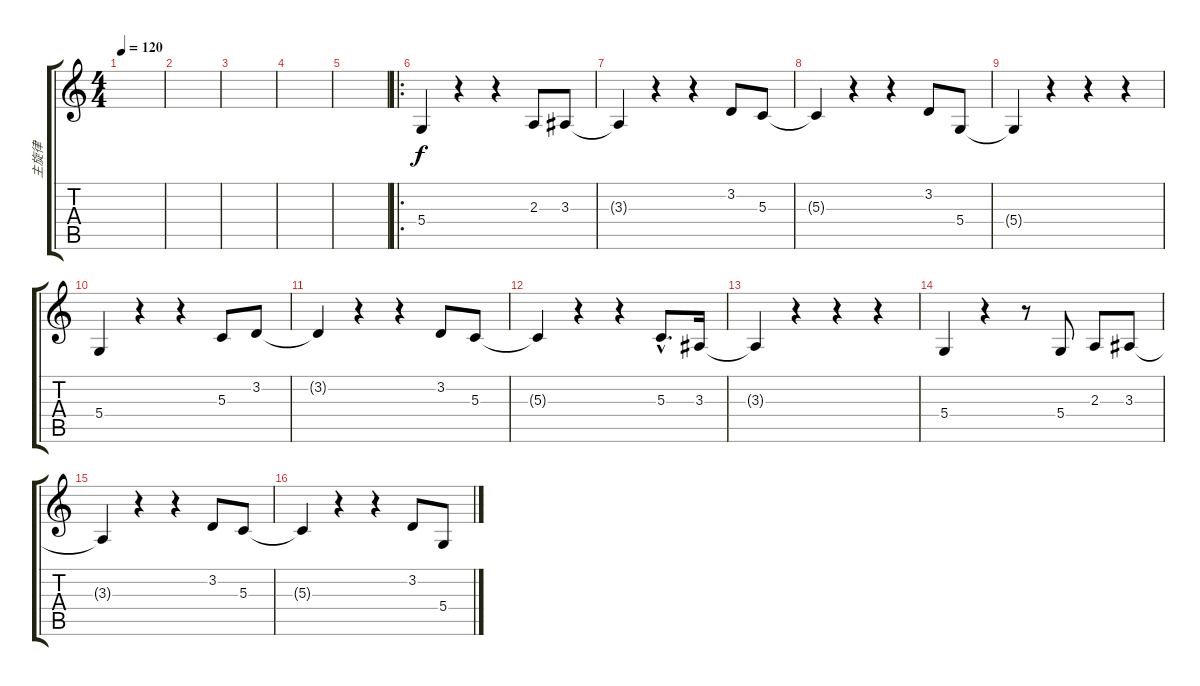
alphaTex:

\track ("主旋律" "主旋律") {instrument flute}
\staff {score tabs}
\tuning (E4 B3 G3 D3 A2 E2) {hide}
\ts (4 4)
\tempo 120
\clef g2
\ks c
|
|
|
|
|
\ro
5.4.4 r.4 r.4 2.3.8 3.3.8 |
3.3{t}.4 r.4 r.4 3.2.8 5.3.8 |
5.3{t}.4 r.4 r.4 3.2.8 5.4.8 |
5.4{t}.4 r.4 r.4 r.4 |
5.4.4 r.4 r.4 5.3.8 3.2.8 |
3.2{t}.4 r.4 r.4 3.2.8 5.3.8 |
5.3{t}.4 r.4 r.4 5.3{hac}.8{d} 3.3.16 |
3.3{t}.4 r.4 r.4 r.4 |
5.4.4 r.4 r.8 5.4.8 2.3.8 3.3.8 |
3.3{t}.4 r.4 r.4 3.2.8 5.3.8 |
5.3{t}.4 r.4 r.4 3.2.8 5.4.8
